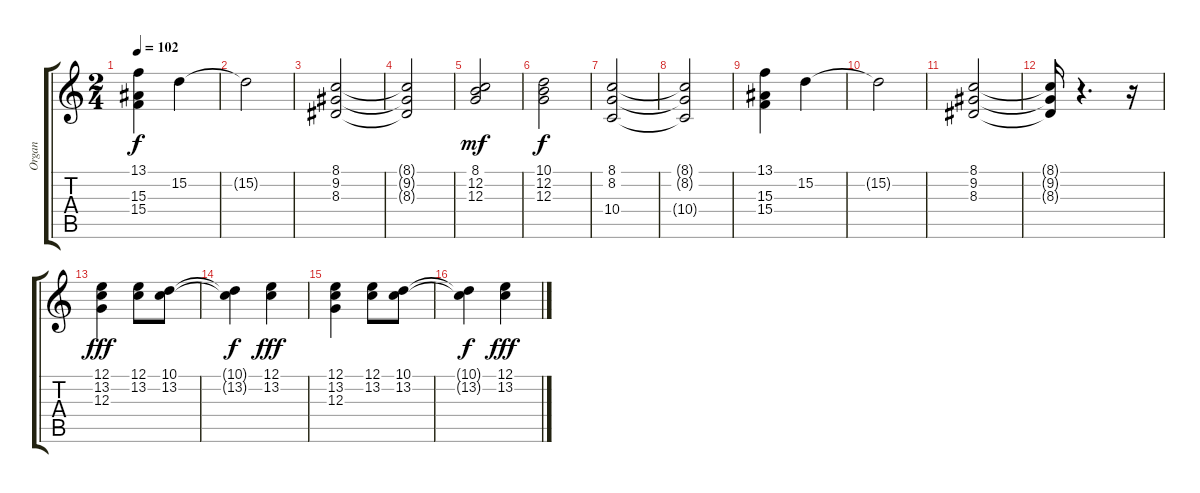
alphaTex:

\track ("Organ" "Organ") {instrument rockorgan}
\staff {score tabs}
\tuning (E4 B3 G3 D3 A2 E2) {hide}
\ts (2 4)
\tempo 102
\clef g2
\ks c
(13.1 15.3 15.4).4{dy f} 15.2.4 |
15.2{t}.2 |
(8.1 9.2 8.3).2 |
(8.1{t} 9.2{t} 8.3{t}).2 |
(8.1 12.2 12.3).2{dy mf} |
(10.1 12.2 12.3).2{dy f} |
(8.1 8.2 10.4).2 |
(8.1{t} 8.2{t} 10.4{t}).2 |
(13.1 15.3 15.4).4 15.2.4 |
15.2{t}.2 |
(8.1 9.2 8.3).2 |
(8.1{t} 9.2{t} 8.3{t}).16 r.4{d} r.16 |
(12.1 13.2 12.3).4{dy fff} (12.1 13.2).8 (10.1 13.2).8 |
(10.1{t} 13.2{t}).4{dy f} (12.1 13.2).4{dy fff} |
(12.1 13.2 12.3).4 (12.1 13.2).8 (10.1 13.2).8 |
(10.1{t} 13.2{t}).4{dy f} (12.1 13.2).4{dy fff}
